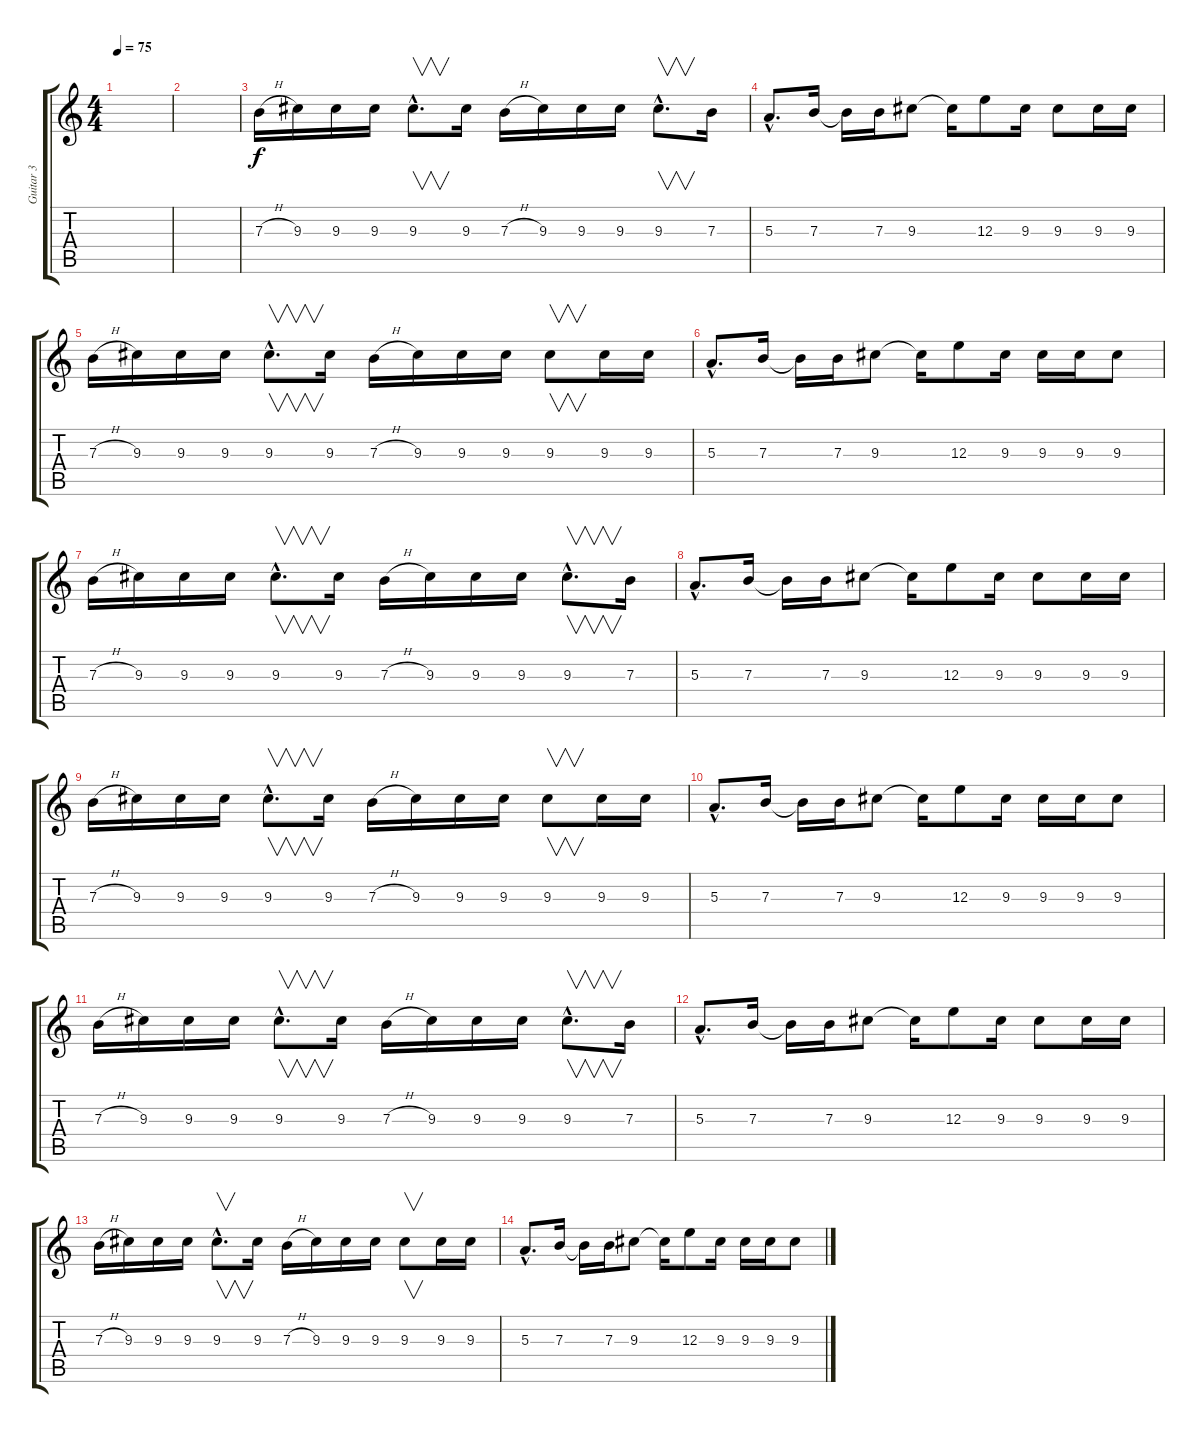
\track ("Guitar 3" "Guitar 3") {instrument distortionguitar}
\staff {score tabs}
\tuning (Db4 Ab3 E3 B2 Gb2 Db2) {hide}
\ts (4 4)
\tempo 75
\clef g2
\ks c
|
|
7.3{h}.16 9.3.16 9.3.16 9.3.16 9.3{hac}.8{v d} 9.3.16 7.3{h}.16 9.3.16 9.3.16 9.3.16 9.3{hac}.8{v d} 7.3.16 |
5.3{hac}.8{d} 7.3.16 7.3{t}.16 7.3.16 9.3.8 9.3{t}.16 12.3.8 9.3.16 9.3.8 9.3.16 9.3.16 |
7.3{h}.16 9.3.16 9.3.16 9.3.16 9.3{hac}.8{v d} 9.3.16 7.3{h}.16 9.3.16 9.3.16 9.3.16 9.3.8{v} 9.3.16 9.3.16 |
5.3{hac}.8{d} 7.3.16 7.3{t}.16 7.3.16 9.3.8 9.3{t}.16 12.3.8 9.3.16 9.3.16 9.3.16 9.3.8 |
7.3{h}.16 9.3.16 9.3.16 9.3.16 9.3{hac}.8{v d} 9.3.16 7.3{h}.16 9.3.16 9.3.16 9.3.16 9.3{hac}.8{v d} 7.3.16 |
5.3{hac}.8{d} 7.3.16 7.3{t}.16 7.3.16 9.3.8 9.3{t}.16 12.3.8 9.3.16 9.3.8 9.3.16 9.3.16 |
7.3{h}.16 9.3.16 9.3.16 9.3.16 9.3{hac}.8{v d} 9.3.16 7.3{h}.16 9.3.16 9.3.16 9.3.16 9.3.8{v} 9.3.16 9.3.16 |
5.3{hac}.8{d} 7.3.16 7.3{t}.16 7.3.16 9.3.8 9.3{t}.16 12.3.8 9.3.16 9.3.16 9.3.16 9.3.8 |
7.3{h}.16 9.3.16 9.3.16 9.3.16 9.3{hac}.8{v d} 9.3.16 7.3{h}.16 9.3.16 9.3.16 9.3.16 9.3{hac}.8{v d} 7.3.16 |
5.3{hac}.8{d} 7.3.16 7.3{t}.16 7.3.16 9.3.8 9.3{t}.16 12.3.8 9.3.16 9.3.8 9.3.16 9.3.16 |
7.3{h}.16 9.3.16 9.3.16 9.3.16 9.3{hac}.8{v d} 9.3.16 7.3{h}.16 9.3.16 9.3.16 9.3.16 9.3.8{v} 9.3.16 9.3.16 |
5.3{hac}.8{d} 7.3.16 7.3{t}.16 7.3.16 9.3.8 9.3{t}.16 12.3.8 9.3.16 9.3.16 9.3.16 9.3.8
